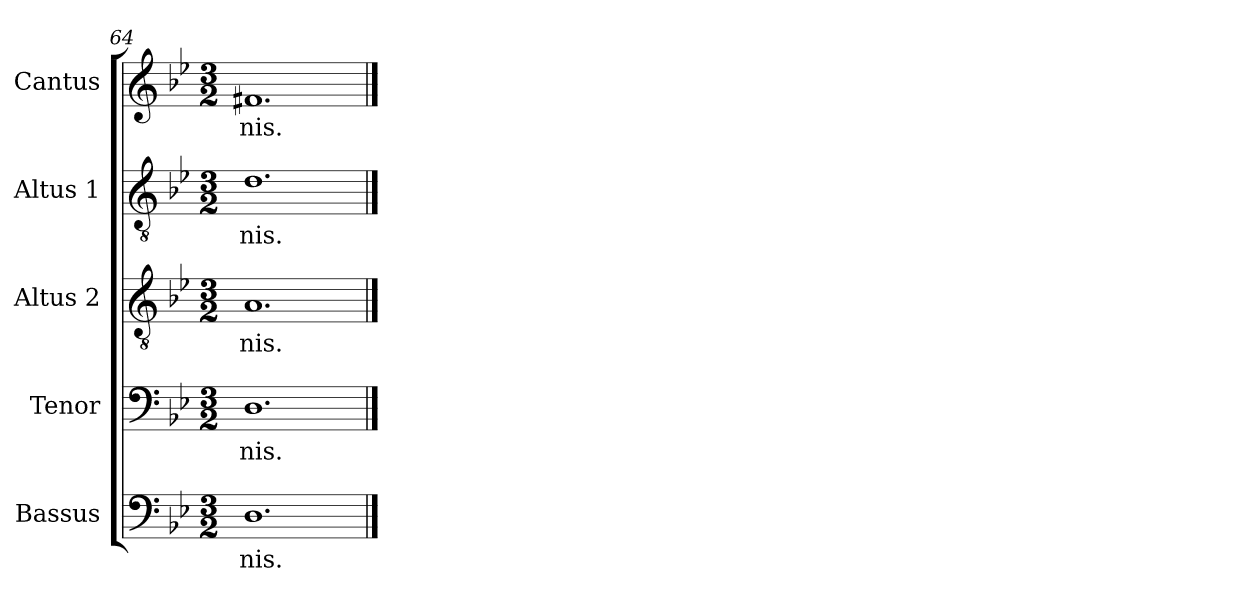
**kern	**text	**kern	**text	**kern	**text	**kern	**text	**kern	**text
*part5	*part5	*part4	*part4	*part3	*part3	*part2	*part2	*part1	*part1
*staff5	*staff5	*staff4	*staff4	*staff3	*staff3	*staff2	*staff2	*staff1	*staff1
*I"Bassus	*	*I"Tenor	*	*I"Altus 2	*	*I"Altus 1	*	*I"Cantus	*
*I'B	*	*I'T	*	*I'A 2	*	*I'A 1	*	*I'C	*
*clefF4	*	*clefF4	*	*clefGv2	*	*clefGv2	*	*clefG2	*
*k[b-e-]	*	*k[b-e-]	*	*k[b-e-]	*	*k[b-e-]	*	*k[b-e-]	*
*B-:	*	*B-:	*	*B-:	*	*B-:	*	*B-:	*
*M3/2	*	*M3/2	*	*M3/2	*	*M3/2	*	*M3/2	*
=64	=64	=64	=64	=64	=64	=64	=64	=64	=64
!	!LO:LY:b	!	!LO:LY:b	!	!LO:LY:b	!	!LO:LY:b	!	!LO:LY:b
1.D	-nis.	1.D	-nis.	1.A	-nis.	1.d	-nis.	1.f#X	-nis.
==	==	==	==	==	==	==	==	==	==
*-	*-	*-	*-	*-	*-	*-	*-	*-	*-
